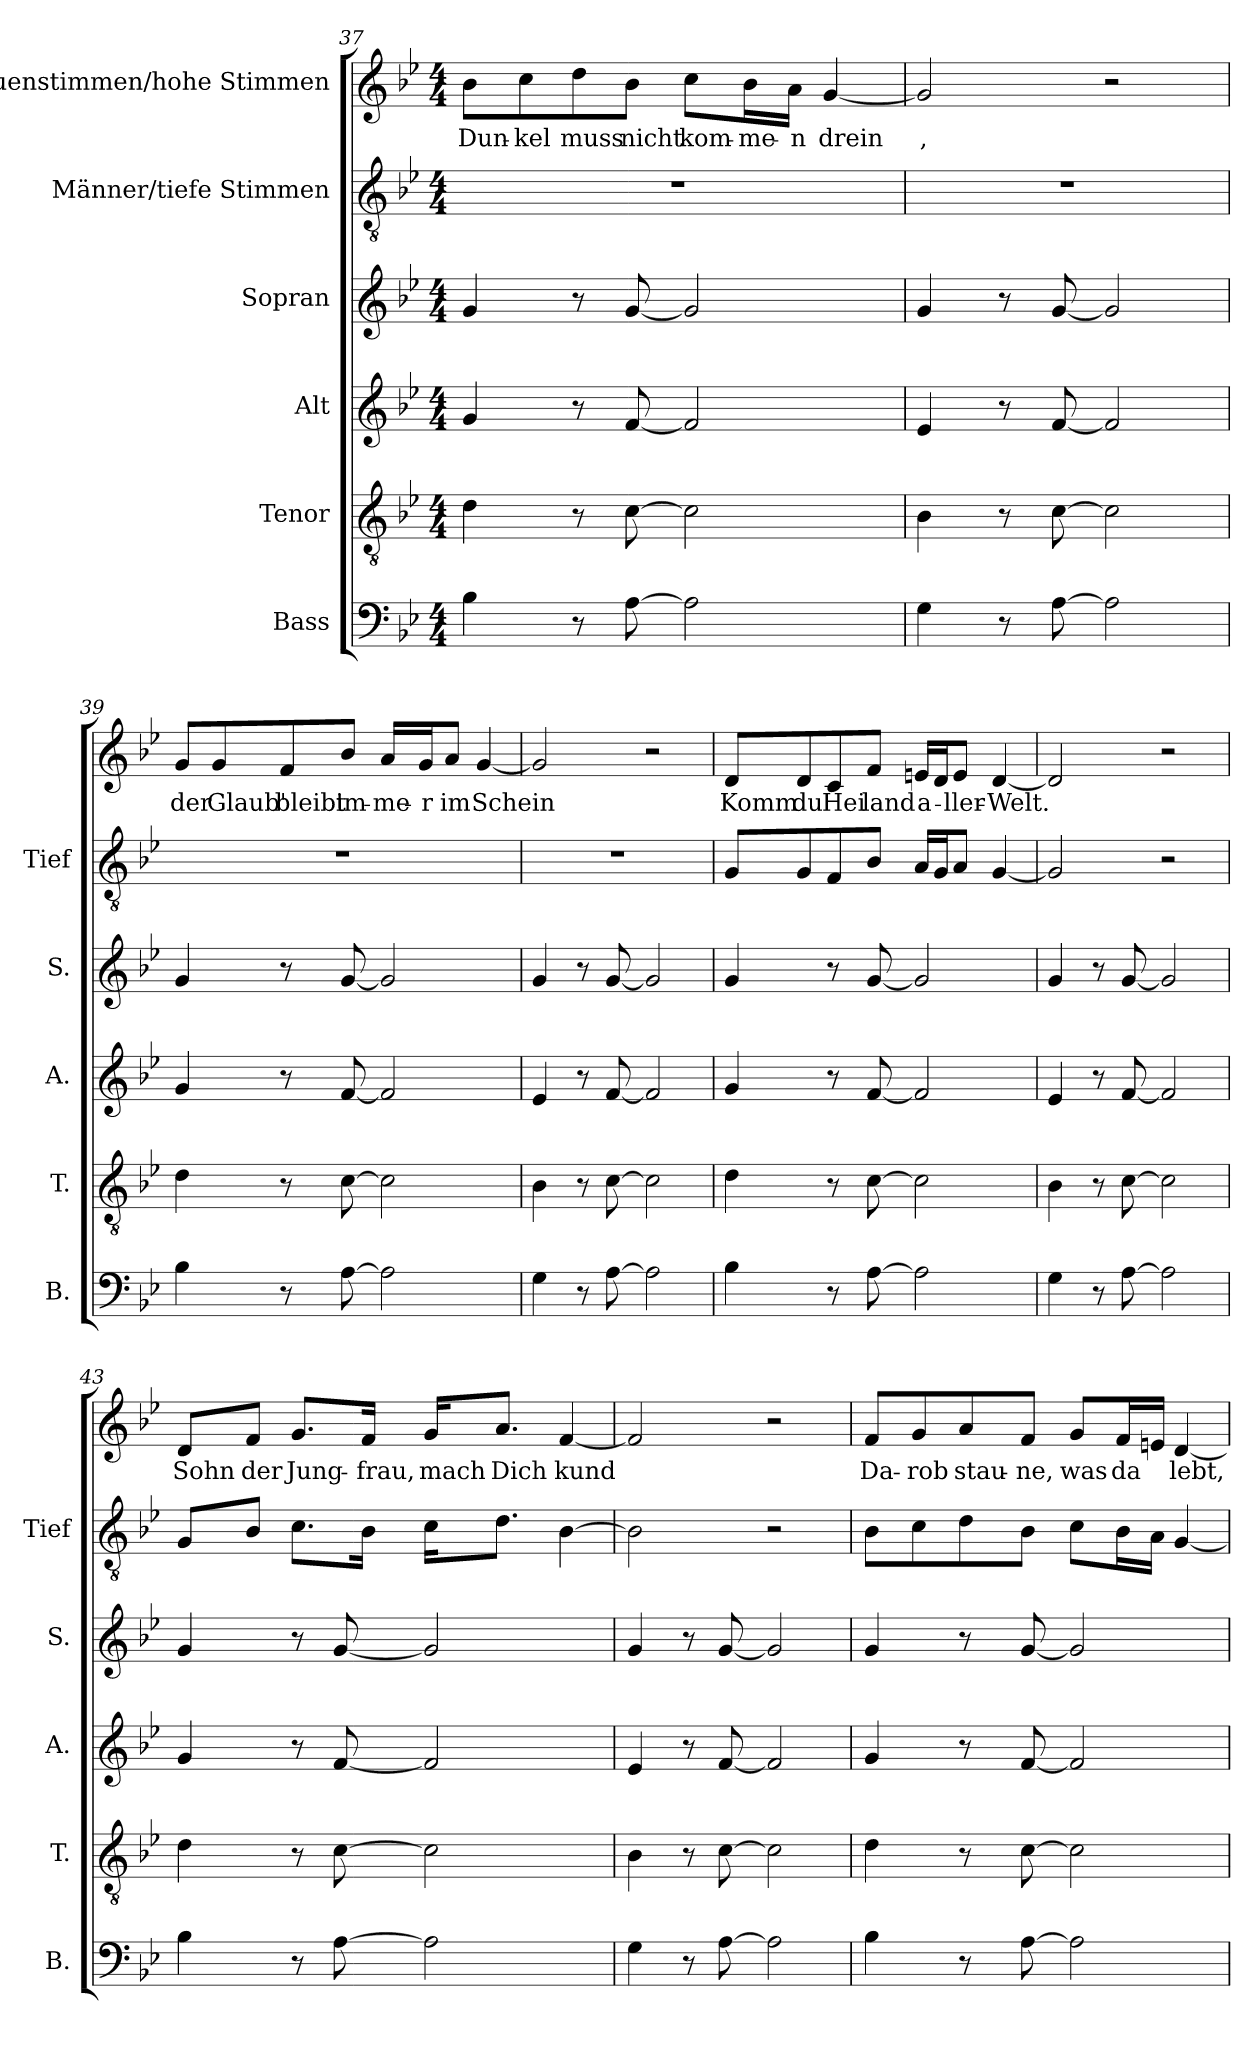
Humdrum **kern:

**kern	**kern	**kern	**kern	**kern	**kern	**text
*part6	*part5	*part4	*part3	*part2	*part1	*part1
*staff6	*staff5	*staff4	*staff3	*staff2	*staff1	*staff1
*I"Bass	*I"Tenor	*I"Alt	*I"Sopran	*I"Männer/tiefe Stimmen	*I"Frauenstimmen/hohe Stimmen	*
*I'B.	*I'T.	*I'A.	*I'S.	*I'Tief	*	*
*clefF4	*clefGv2	*clefG2	*clefG2	*clefGv2	*clefG2	*
*k[b-e-]	*k[b-e-]	*k[b-e-]	*k[b-e-]	*k[b-e-]	*k[b-e-]	*
*M4/4	*M4/4	*M4/4	*M4/4	*M4/4	*M4/4	*
=37	=37	=37	=37	=37	=37	=37
!	!	!	!	!	!	!LO:LY:b
4B-\	4d\	4g/	4g/	1r	8b-\L	Dun-
!	!	!	!	!	!	!LO:LY:b
.	.	.	.	.	8cc\	-kel
!	!	!	!	!	!	!LO:LY:b
8r	8r	8r	8r	.	8dd\	muss
!	!	!	!	!	!	!LO:LY:b
[8A\	[8c\	[8f/	[8g/	.	8b-\J	nicht
!	!	!	!	!	!	!LO:LY:b
2A\]	2c\]	2f/]	2g/]	.	8cc\L	kom-
!	!	!	!	!	!	!LO:LY:b
.	.	.	.	.	16b-\L	-me-
!	!	!	!	!	!	!LO:LY:b
.	.	.	.	.	16a\JJ	-n
!	!	!	!	!	!	!LO:LY:b
.	.	.	.	.	[4g/	drein
=38	=38	=38	=38	=38	=38	=38
!	!	!	!	!	!	!LO:LY:b
4G\	4B-\	4e-/	4g/	1r	2g/]	,
8r	8r	8r	8r	.	.	.
[8A\	[8c\	[8f/	[8g/	.	.	.
2A\]	2c\]	2f/]	2g/]	.	2r	.
!!LO:PB:g=z
=39	=39	=39	=39	=39	=39	=39
!	!	!	!	!	!	!LO:LY:b
4B-\	4d\	4g/	4g/	1r	8g/L	der
!	!	!	!	!	!	!LO:LY:b
.	.	.	.	.	8g/	Glaub'
!	!	!	!	!	!	!LO:LY:b
8r	8r	8r	8r	.	8f/	bleibt
!	!	!	!	!	!	!LO:LY:b
[8A\	[8c\	[8f/	[8g/	.	8b-/J	im-
!	!	!	!	!	!	!LO:LY:b
2A\]	2c\]	2f/]	2g/]	.	16a/LL	-me-
!	!	!	!	!	!	!LO:LY:b
.	.	.	.	.	16g/J	-r
!	!	!	!	!	!	!LO:LY:b
.	.	.	.	.	8a/J	im
!	!	!	!	!	!	!LO:LY:b
.	.	.	.	.	[4g/	Schein
=40	=40	=40	=40	=40	=40	=40
4G\	4B-\	4e-/	4g/	1r	2g/]	.
8r	8r	8r	8r	.	.	.
[8A\	[8c\	[8f/	[8g/	.	.	.
2A\]	2c\]	2f/]	2g/]	.	2r	.
=41	=41	=41	=41	=41	=41	=41
!	!	!	!	!	!	!LO:LY:b
4B-\	4d\	4g/	4g/	8G/L	8d/L	Komm
!	!	!	!	!	!	!LO:LY:b
.	.	.	.	8G/	8d/	du
!	!	!	!	!	!	!LO:LY:b
8r	8r	8r	8r	8F/	8c/	Hei
!	!	!	!	!	!	!LO:LY:b
[8A\	[8c\	[8f/	[8g/	8B-/J	8f/J	land
!	!	!	!	!	!	!LO:LY:b
2A\]	2c\]	2f/]	2g/]	16A/LL	16en/LL	a-
.	.	.	.	16G/J	16d/J	.
!	!	!	!	!	!	!LO:LY:b
.	.	.	.	8A/J	8e/J	-ller-
!	!	!	!	!	!	!LO:LY:b
.	.	.	.	[4G/	[4d/	-Welt.
=42	=42	=42	=42	=42	=42	=42
4G\	4B-\	4e-/	4g/	2G/]	2d/]	.
8r	8r	8r	8r	.	.	.
[8A\	[8c\	[8f/	[8g/	.	.	.
2A\]	2c\]	2f/]	2g/]	2r	2r	.
=43	=43	=43	=43	=43	=43	=43
!	!	!	!	!	!	!LO:LY:b
4B-\	4d\	4g/	4g/	8G/L	8d/L	Sohn
!	!	!	!	!	!	!LO:LY:b
.	.	.	.	8B-/J	8f/J	der
!	!	!	!	!	!	!LO:LY:b
8r	8r	8r	8r	8.c\L	8.g/L	Jung-
[8A\	[8c\	[8f/	[8g/	.	.	.
!	!	!	!	!	!	!LO:LY:b
.	.	.	.	16B-\Jk	16f/Jk	-frau,
!	!	!	!	!	!	!LO:LY:b
2A\]	2c\]	2f/]	2g/]	16c\KL	16g/KL	mach
!	!	!	!	!	!	!LO:LY:b
.	.	.	.	8.d\J	8.a/J	Dich
!	!	!	!	!	!	!LO:LY:b
.	.	.	.	[4B-\	[4f/	kund
=44	=44	=44	=44	=44	=44	=44
!	!	!	!	!	!	!LO:LY:b
4G\	4B-\	4e-/	4g/	2B-\]	2f/]	.
8r	8r	8r	8r	.	.	.
[8A\	[8c\	[8f/	[8g/	.	.	.
2A\]	2c\]	2f/]	2g/]	2r	2r	.
!!LO:LB:g=z
=45	=45	=45	=45	=45	=45	=45
!	!	!	!	!	!	!LO:LY:b
4B-\	4d\	4g/	4g/	8B-\L	8f/L	Da-
!	!	!	!	!	!	!LO:LY:b
.	.	.	.	8c\	8g/	-rob
!	!	!	!	!	!	!LO:LY:b
8r	8r	8r	8r	8d\	8a/	stau-
!	!	!	!	!	!	!LO:LY:b
[8A\	[8c\	[8f/	[8g/	8B-\J	8f/J	-ne,
!	!	!	!	!	!	!LO:LY:b
2A\]	2c\]	2f/]	2g/]	8c\L	8g/L	was
!	!	!	!	!	!	!LO:LY:b
.	.	.	.	16B-\L	16f/L	da
.	.	.	.	16A\JJ	16en/JJ	.
!	!	!	!	!	!	!LO:LY:b
.	.	.	.	[4G/	[4d/	lebt,
=	=	=	=	=	=	=
*-	*-	*-	*-	*-	*-	*-
